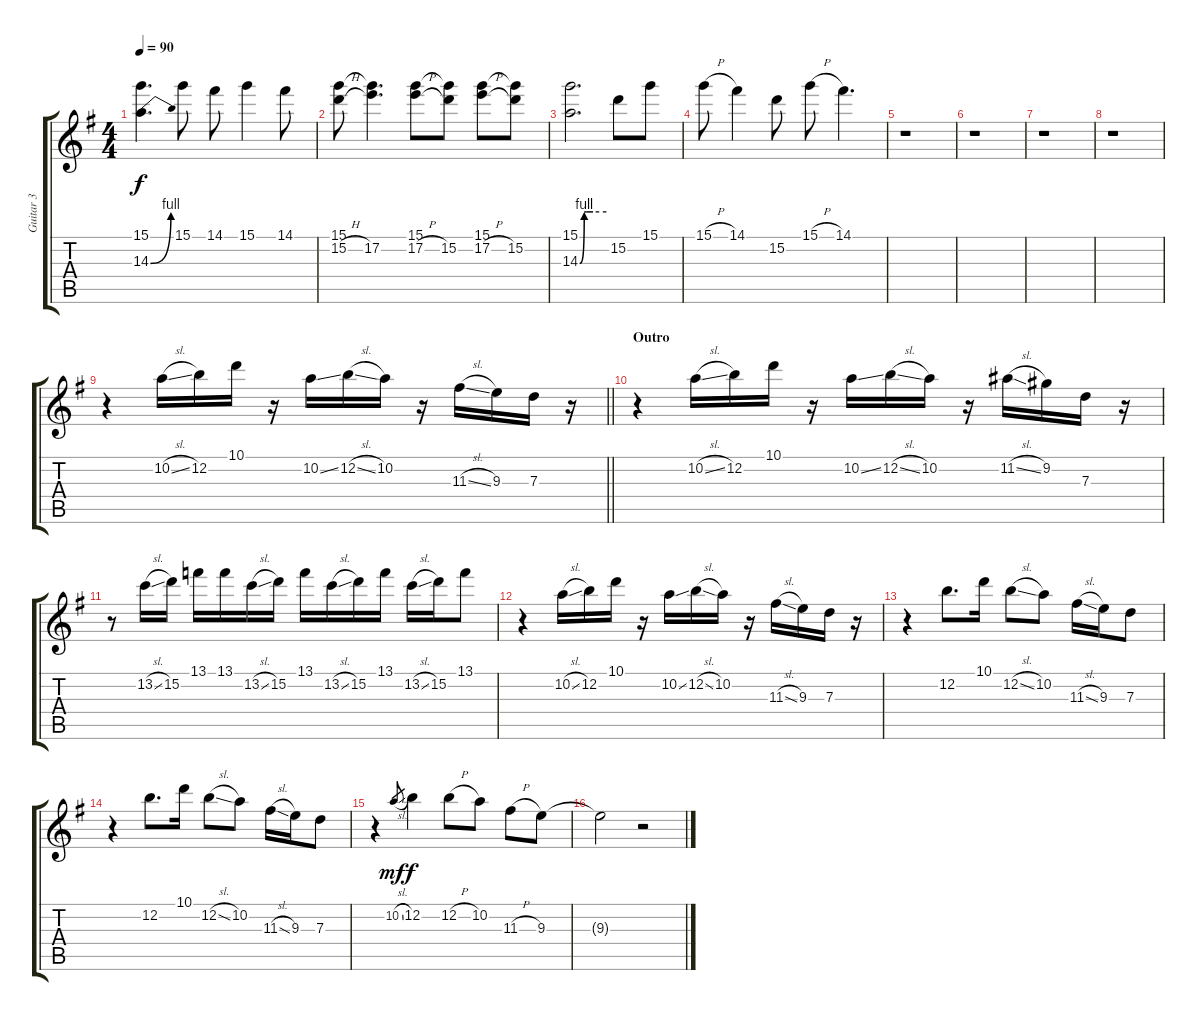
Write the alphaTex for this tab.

\track ("Guitar 3" "Guitar 3") {instrument electricguitarclean}
\staff {score tabs}
\tuning (E4 B3 G3 D3 A2 E2) {hide}
\ts (4 4)
\tempo 90
\clef g2
\ks g
(15.1 14.3{be (bend 0 0 60 4)}).4{d dy f} 15.1.8 14.1.8 15.1.4 14.1.8 |
(15.1 15.2{h}).8 (15.1{t} 17.2).4{d} (15.1 17.2{h}).8 (15.1{t} 15.2).8 (15.1 17.2{h}).8 (15.1{t} 15.2).8 |
(15.1 14.3{be (custom 0 0 10 4 15 4 30 4 60 4)}).2{d} 15.2.8 15.1.8 |
15.1{h}.8 14.1.4 15.2.8 15.1{h}.8 14.1.4{d} |
r.1 |
r.1 |
r.1 |
r.1 |
\barLineRight lightlight
r.4 10.2{sl}.16 12.2.16 10.1.16 r.16 10.2{ss}.16 12.2{sl}.16 10.2.16 r.16 11.3{sl}.16 9.3.16 7.3.16 r.16 |
\section ("" "Outro")
r.4 10.2{sl}.16 12.2.16 10.1.16 r.16 10.2{ss}.16 12.2{sl}.16 10.2.16 r.16 11.2{sl}.16 9.2.16 7.3.16 r.16 |
r.8 13.2{sl}.16 15.2.16 13.1.16 13.1.16 13.2{sl}.16 15.2.16 13.1.16 13.2{sl}.16 15.2.16 13.1.16 13.2{sl}.16 15.2.16 13.1.8 |
r.4 10.2{sl}.16 12.2.16 10.1.16 r.16 10.2{ss}.16 12.2{sl}.16 10.2.16 r.16 11.3{sl}.16 9.3.16 7.3.16 r.16 |
r.4 12.2.8{d} 10.1.16 12.2{sl}.8 10.2.8 11.3{sl}.16 9.3.16 7.3.8 |
r.4 12.2.8{d} 10.1.16 12.2{sl}.8 10.2.8 11.3{sl}.16 9.3.16 7.3.8 |
r.4 10.2{sl}.8{gr dy mf} 12.2.4{dy f} 12.2{h}.8 10.2.8 11.3{h}.8 9.3.8 |
9.3{t}.2 r.2
